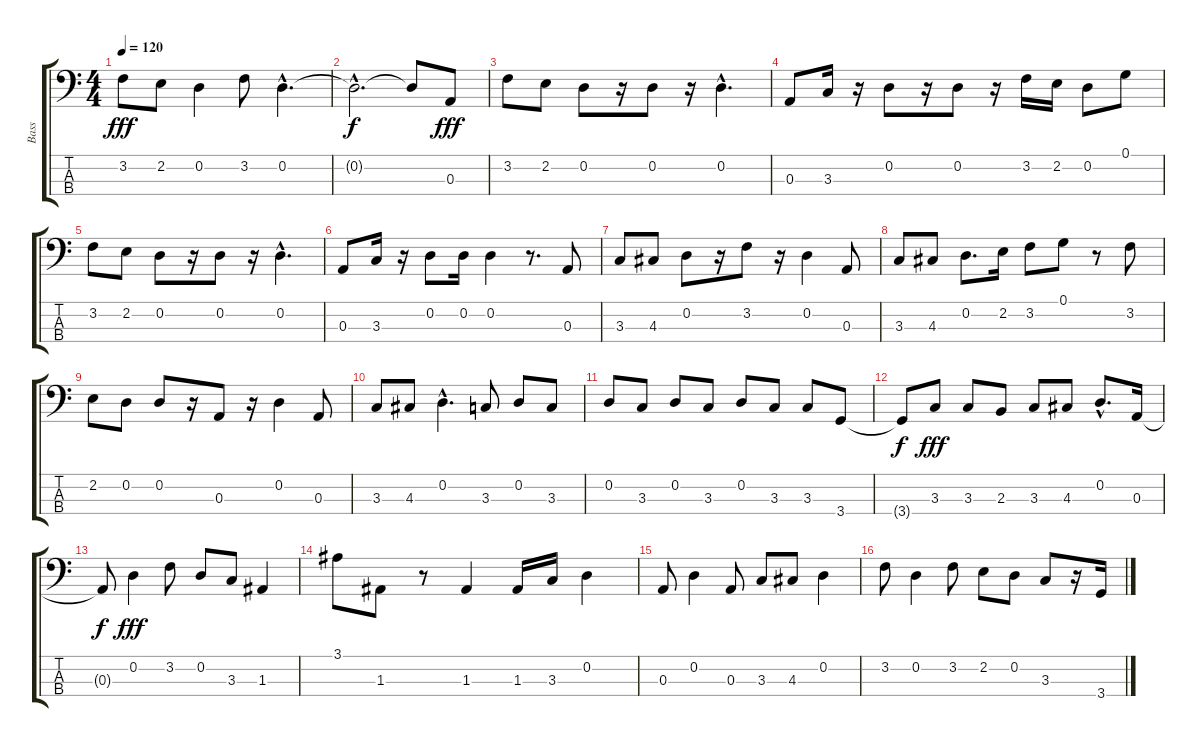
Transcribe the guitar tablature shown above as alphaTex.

\track ("Bass" "Bass") {instrument electricbassfinger}
\staff {score tabs}
\tuning (G2 D2 A1 E1) {hide}
\ts (4 4)
\tempo 120
\clef f4
\ks c
3.2.8{dy fff} 2.2.8 0.2.4 3.2.8 0.2{hac}.4{d} |
0.2{hac t}.2{d dy f} 0.2{t}.8 0.3.8{dy fff} |
3.2.8 2.2.8 0.2.8 r.16 0.2.8 r.16 0.2{hac}.4{d} |
0.3.8 3.3.16 r.16 0.2.8 r.16 0.2.8 r.16 3.2.16 2.2.16 0.2.8 0.1.8 |
3.2.8 2.2.8 0.2.8 r.16 0.2.8 r.16 0.2{hac}.4{d} |
0.3.8 3.3.16 r.16 0.2.8 0.2.16 0.2.4 r.8{d} 0.3.8 |
3.3.8 4.3.8 0.2.8 r.16 3.2.8 r.16 0.2.4 0.3.8 |
3.3.8 4.3.8 0.2.8{d} 2.2.16 3.2.8 0.1.8 r.8 3.2.8 |
2.2.8 0.2.8 0.2.8 r.16 0.3.8 r.16 0.2.4 0.3.8 |
3.3.8 4.3.8 0.2{hac}.4{d} 3.3.8 0.2.8 3.3.8 |
0.2.8 3.3.8 0.2.8 3.3.8 0.2.8 3.3.8 3.3.8{instrument synthbass1} 3.4.8 |
3.4{t}.8{dy f} 3.3.8{dy fff} 3.3.8 2.3.8 3.3.8 4.3.8 0.2{hac}.8{d} 0.3.16 |
0.3{t}.8{dy f} 0.2.4{dy fff} 3.2.8 0.2.8 3.3.8 1.3.4 |
3.1.8 1.3.8 r.8 1.3.4 1.3.16 3.3.16 0.2.4 |
0.3.8 0.2.4 0.3.8 3.3.8 4.3.8 0.2.4 |
3.2.8 0.2.4 3.2.8 2.2.8 0.2.8 3.3.8 r.16 3.4.16
